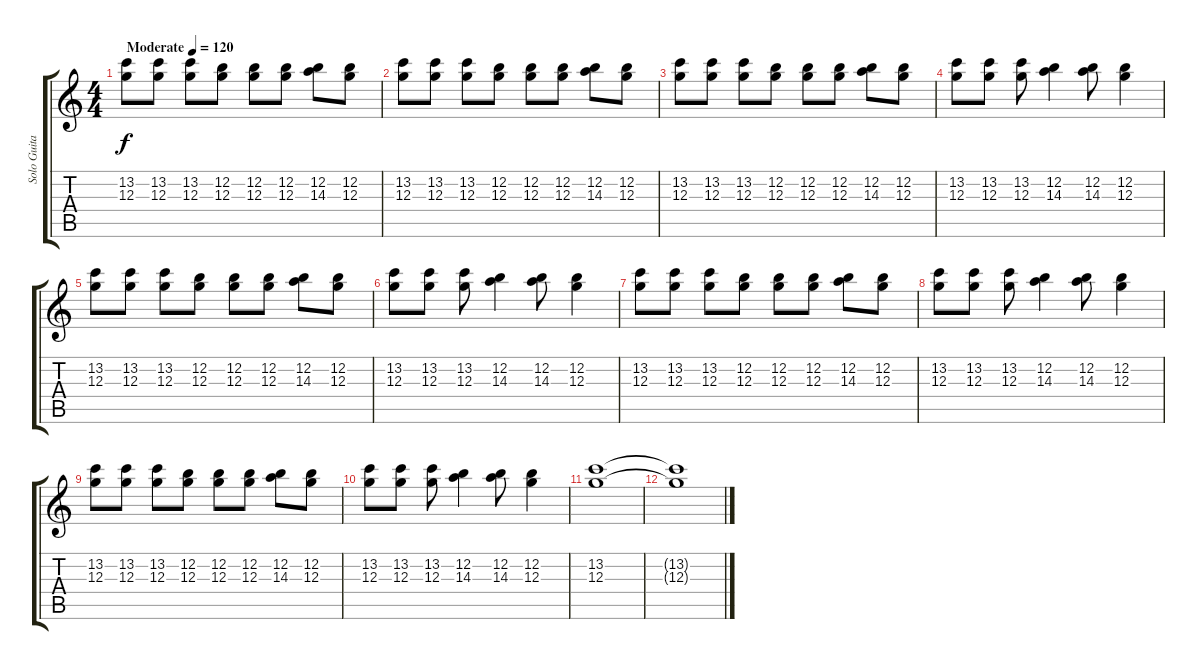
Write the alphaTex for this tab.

\track ("Solo Guitar" "Solo Guita") {instrument overdrivenguitar}
\staff {score tabs}
\tuning (E4 B3 G3 D3 A2 E2) {hide}
\ts (4 4)
\tempo (120 "Moderate")
\clef g2
\ks c
(13.2 12.3).8{dy f instrument overdrivenguitar} (13.2 12.3).8 (13.2 12.3).8 (12.2 12.3).8 (12.2 12.3).8 (12.2 12.3).8 (12.2 14.3).8 (12.2 12.3).8 |
(13.2 12.3).8 (13.2 12.3).8 (13.2 12.3).8 (12.2 12.3).8 (12.2 12.3).8 (12.2 12.3).8 (12.2 14.3).8 (12.2 12.3).8 |
(13.2 12.3).8 (13.2 12.3).8 (13.2 12.3).8 (12.2 12.3).8 (12.2 12.3).8 (12.2 12.3).8 (12.2 14.3).8 (12.2 12.3).8 |
(13.2 12.3).8 (13.2 12.3).8 (13.2 12.3).8 (12.2 14.3).4 (12.2 14.3).8 (12.2 12.3).4 |
(13.2 12.3).8 (13.2 12.3).8 (13.2 12.3).8 (12.2 12.3).8 (12.2 12.3).8 (12.2 12.3).8 (12.2 14.3).8 (12.2 12.3).8 |
(13.2 12.3).8 (13.2 12.3).8 (13.2 12.3).8 (12.2 14.3).4 (12.2 14.3).8 (12.2 12.3).4 |
(13.2 12.3).8 (13.2 12.3).8 (13.2 12.3).8 (12.2 12.3).8 (12.2 12.3).8 (12.2 12.3).8 (12.2 14.3).8 (12.2 12.3).8 |
(13.2 12.3).8 (13.2 12.3).8 (13.2 12.3).8 (12.2 14.3).4 (12.2 14.3).8 (12.2 12.3).4 |
(13.2 12.3).8 (13.2 12.3).8 (13.2 12.3).8 (12.2 12.3).8 (12.2 12.3).8 (12.2 12.3).8 (12.2 14.3).8 (12.2 12.3).8 |
(13.2 12.3).8 (13.2 12.3).8 (13.2 12.3).8 (12.2 14.3).4 (12.2 14.3).8 (12.2 12.3).4 |
(13.2 12.3).1 |
(13.2{t} 12.3{t}).1
